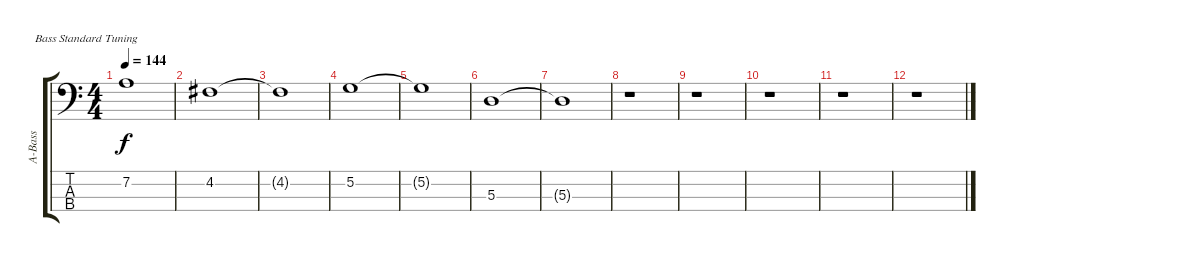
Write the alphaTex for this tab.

\bracketExtendMode groupsimilarinstruments
\otherSystemsTrackNameOrientation horizontal
\track ("Taurus" "A-Bass") {instrument lead2sawtooth}
\staff {score tabs}
\tuning (G2 D2 A1 E1)
\displaytranspose 12
\ts (4 4)
\tempo 144
\clef f4
\ks c
7.2{t}.1{dy f beam Down} |
4.2{acc #}.1{beam Down} |
4.2{t acc #}.1{beam Down} |
5.2.1{beam Down} |
5.2{t}.1{beam Down} |
5.3.1{beam Down} |
5.3{t}.1{beam Down} |
r.1{beam Down} |
r.1{beam Down} |
r.1{beam Down} |
r.1{beam Down} |
r.1{beam Down}
